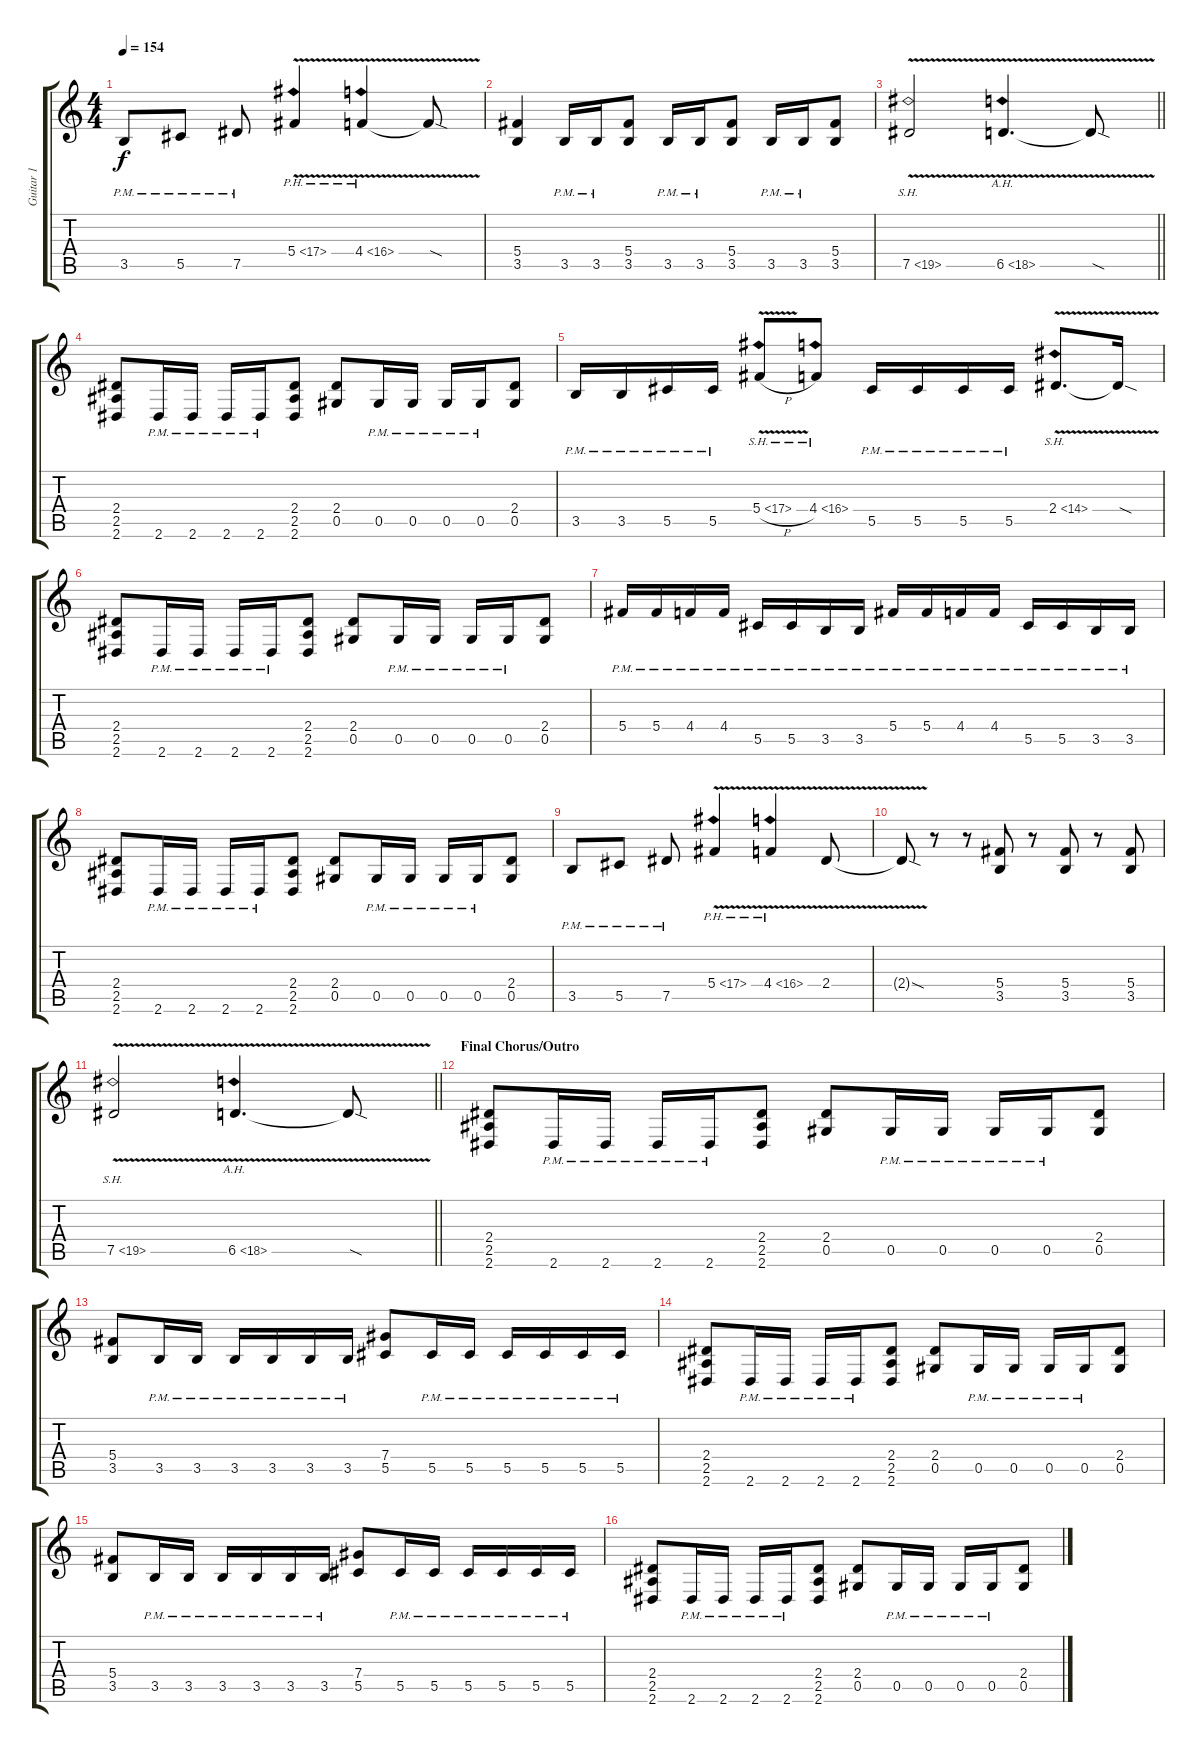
\track ("Guitar 1" "Guitar 1") {instrument distortionguitar}
\staff {score tabs}
\tuning (Eb4 Bb3 Gb3 Db3 Ab2 Db2) {hide}
\ts (4 4)
\tempo 154
\clef g2
\ks c
3.5{pm}.8{dy f} 5.5{pm}.8 7.5{pm}.8 5.4{ph 12 v}.4{instrument guitarharmonics} 4.4{ph 12 v}.4 4.4{sod t}.8{volume 13 instrument distortionguitar} |
(5.4 3.5).4 3.5{pm}.16 3.5{pm}.16 (5.4 3.5).8 3.5{pm}.16 3.5{pm}.16 (5.4 3.5).8 3.5{pm}.16 3.5{pm}.16 (5.4 3.5).8 |
\barLineRight lightlight
7.5{sh 12 v}.2{instrument guitarharmonics} 6.5{ah 12 v}.4{d} 6.5{sod t}.8 |
(2.4 2.5 2.6).8{instrument distortionguitar} 2.6{pm}.16 2.6{pm}.16 2.6{pm}.16 2.6{pm}.16 (2.4 2.5 2.6).8 (2.4 0.5).8 0.5{pm}.16 0.5{pm}.16 0.5{pm}.16 0.5{pm}.16 (2.4 0.5).8 |
3.5{pm}.16 3.5{pm}.16 5.5{pm}.16 5.5{pm}.16 5.4{sh 12 v h}.8 4.4{sh 12}.8 5.5{pm}.16 5.5{pm}.16 5.5{pm}.16 5.5{pm}.16 2.4{sh 12 v}.8{d} 2.4{sod t}.16 |
(2.4 2.5 2.6).8 2.6{pm}.16 2.6{pm}.16 2.6{pm}.16 2.6{pm}.16 (2.4 2.5 2.6).8 (2.4 0.5).8 0.5{pm}.16 0.5{pm}.16 0.5{pm}.16 0.5{pm}.16 (2.4 0.5).8 |
5.4{pm}.16 5.4{pm}.16 4.4{pm}.16 4.4{pm}.16 5.5{pm}.16 5.5{pm}.16 3.5{pm}.16 3.5{pm}.16 5.4{pm}.16 5.4{pm}.16 4.4{pm}.16 4.4{pm}.16 5.5{pm}.16 5.5{pm}.16 3.5{pm}.16 3.5{pm}.16 |
(2.4 2.5 2.6).8 2.6{pm}.16 2.6{pm}.16 2.6{pm}.16 2.6{pm}.16 (2.4 2.5 2.6).8 (2.4 0.5).8 0.5{pm}.16 0.5{pm}.16 0.5{pm}.16 0.5{pm}.16 (2.4 0.5).8 |
3.5{pm}.8 5.5{pm}.8 7.5{pm}.8 5.4{ph 12 v}.4{instrument guitarharmonics} 4.4{ph 12 v}.4 2.4{v}.8 |
2.4{sod t}.8 r.8{instrument distortionguitar} r.8 (5.4 3.5).8 r.8 (5.4 3.5).8 r.8 (5.4 3.5).8 |
\barLineRight lightlight
7.5{sh 12 v}.2{instrument guitarharmonics} 6.5{ah 12 v}.4{d} 6.5{sod t}.8 |
\section ("" "Final Chorus/Outro")
(2.4 2.5 2.6).8{volume 13 instrument distortionguitar} 2.6{pm}.16 2.6{pm}.16 2.6{pm}.16 2.6{pm}.16 (2.4 2.5 2.6).8 (2.4 0.5).8 0.5{pm}.16 0.5{pm}.16 0.5{pm}.16 0.5{pm}.16 (2.4 0.5).8 |
(5.4 3.5).8 3.5{pm}.16 3.5{pm}.16 3.5{pm}.16 3.5{pm}.16 3.5{pm}.16 3.5{pm}.16 (7.4 5.5).8 5.5{pm}.16 5.5{pm}.16 5.5{pm}.16 5.5{pm}.16 5.5{pm}.16 5.5{pm}.16 |
(2.4 2.5 2.6).8 2.6{pm}.16 2.6{pm}.16 2.6{pm}.16 2.6{pm}.16 (2.4 2.5 2.6).8 (2.4 0.5).8 0.5{pm}.16 0.5{pm}.16 0.5{pm}.16 0.5{pm}.16 (2.4 0.5).8 |
(5.4 3.5).8 3.5{pm}.16 3.5{pm}.16 3.5{pm}.16 3.5{pm}.16 3.5{pm}.16 3.5{pm}.16 (7.4 5.5).8 5.5{pm}.16 5.5{pm}.16 5.5{pm}.16 5.5{pm}.16 5.5{pm}.16 5.5{pm}.16 |
(2.4 2.5 2.6).8 2.6{pm}.16 2.6{pm}.16 2.6{pm}.16 2.6{pm}.16 (2.4 2.5 2.6).8 (2.4 0.5).8 0.5{pm}.16 0.5{pm}.16 0.5{pm}.16 0.5{pm}.16 (2.4 0.5).8
